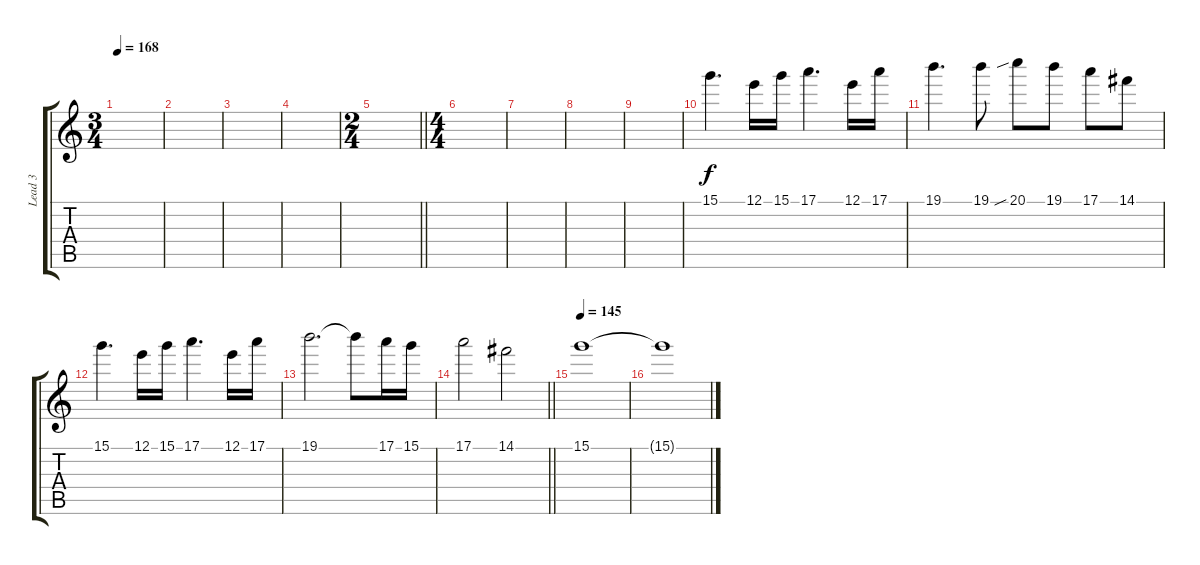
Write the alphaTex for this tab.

\track ("Lead 3" "Lead 3") {instrument overdrivenguitar}
\staff {score tabs}
\tuning (E4 B3 G3 D3 A2 E2) {hide}
\ts (3 4)
\tempo 168
\clef g2
\ks c
|
|
|
|
\ts (2 4)
\barLineRight lightlight
|
\ts (4 4)
|
|
|
|
15.1.4{d} 12.1.16 15.1.16 17.1.4{d} 12.1.16 17.1.16 |
19.1.4{d} 19.1.8 20.1{sib}.8 19.1.8 17.1.8 14.1.8 |
15.1.4{d} 12.1.16 15.1.16 17.1.4{d} 12.1.16 17.1.16 |
19.1.2{d} 19.1{t}.8 17.1.16 15.1.16 |
\barLineRight lightlight
17.1.2 14.1.2 |
\tempo 133
\tempo 145
15.1.1{volume 0} |
15.1{t}.1
